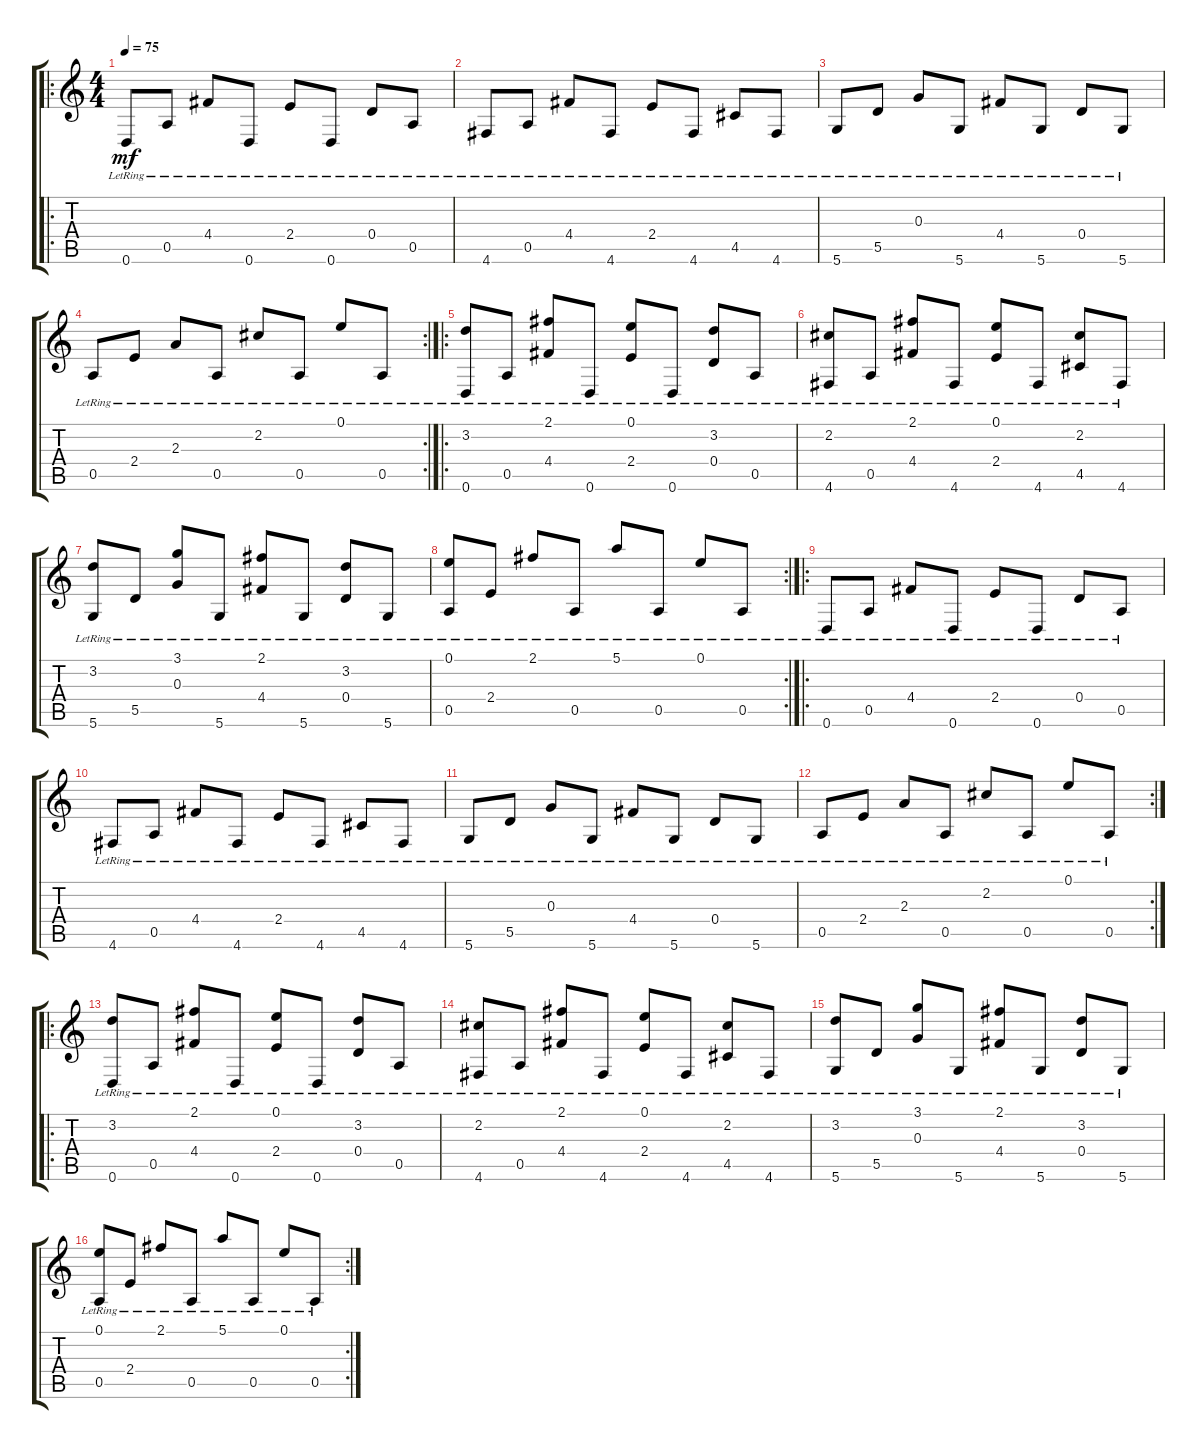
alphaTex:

\track "" {instrument electricguitarjazz}
\staff {score tabs}
\tuning (E4 B3 G3 D3 A2 D2) {hide}
\ro
\ts (4 4)
\tempo 75
\clef g2
\ks c
0.6{lr}.8{dy mf instrument electricguitarjazz} 0.5{lr}.8 4.4{lr}.8 0.6{lr}.8 2.4{lr}.8 0.6{lr}.8 0.4{lr}.8 0.5{lr}.8 |
4.6{lr}.8 0.5{lr}.8 4.4{lr}.8 4.6{lr}.8 2.4{lr}.8 4.6{lr}.8 4.5{lr}.8 4.6{lr}.8 |
5.6{lr}.8 5.5{lr}.8 0.3{lr}.8 5.6{lr}.8 4.4{lr}.8 5.6{lr}.8 0.4{lr}.8 5.6{lr}.8 |
\rc 2
0.5{lr}.8 2.4{lr}.8 2.3{lr}.8 0.5{lr}.8 2.2{lr}.8 0.5{lr}.8 0.1{lr}.8 0.5{lr}.8 |
\ro
(3.2{lr} 0.6{lr}).8 0.5{lr}.8 (2.1{lr} 4.4{lr}).8 0.6{lr}.8 (0.1{lr} 2.4{lr}).8 0.6{lr}.8 (3.2{lr} 0.4{lr}).8 0.5{lr}.8 |
(2.2{lr} 4.6{lr}).8 0.5{lr}.8 (2.1{lr} 4.4{lr}).8 4.6{lr}.8 (0.1{lr} 2.4{lr}).8 4.6{lr}.8 (2.2{lr} 4.5{lr}).8 4.6{lr}.8 |
(3.2{lr} 5.6{lr}).8 5.5{lr}.8 (3.1{lr} 0.3{lr}).8 5.6{lr}.8 (2.1{lr} 4.4{lr}).8 5.6{lr}.8 (3.2{lr} 0.4{lr}).8 5.6{lr}.8 |
\rc 2
(0.1{lr} 0.5{lr}).8 2.4{lr}.8 2.1{lr}.8 0.5{lr}.8 5.1{lr}.8 0.5{lr}.8 0.1{lr}.8 0.5{lr}.8 |
\ro
0.6{lr}.8 0.5{lr}.8 4.4{lr}.8 0.6{lr}.8 2.4{lr}.8 0.6{lr}.8 0.4{lr}.8 0.5{lr}.8 |
4.6{lr}.8 0.5{lr}.8 4.4{lr}.8 4.6{lr}.8 2.4{lr}.8 4.6{lr}.8 4.5{lr}.8 4.6{lr}.8 |
5.6{lr}.8 5.5{lr}.8 0.3{lr}.8 5.6{lr}.8 4.4{lr}.8 5.6{lr}.8 0.4{lr}.8 5.6{lr}.8 |
\rc 2
0.5{lr}.8 2.4{lr}.8 2.3{lr}.8 0.5{lr}.8 2.2{lr}.8 0.5{lr}.8 0.1{lr}.8 0.5{lr}.8 |
\ro
(3.2{lr} 0.6{lr}).8 0.5{lr}.8 (2.1{lr} 4.4{lr}).8 0.6{lr}.8 (0.1{lr} 2.4{lr}).8 0.6{lr}.8 (3.2{lr} 0.4{lr}).8 0.5{lr}.8 |
(2.2{lr} 4.6{lr}).8 0.5{lr}.8 (2.1{lr} 4.4{lr}).8 4.6{lr}.8 (0.1{lr} 2.4{lr}).8 4.6{lr}.8 (2.2{lr} 4.5{lr}).8 4.6{lr}.8 |
(3.2{lr} 5.6{lr}).8 5.5{lr}.8 (3.1{lr} 0.3{lr}).8 5.6{lr}.8 (2.1{lr} 4.4{lr}).8 5.6{lr}.8 (3.2{lr} 0.4{lr}).8 5.6{lr}.8 |
\rc 2
(0.1{lr} 0.5{lr}).8 2.4{lr}.8 2.1{lr}.8 0.5{lr}.8 5.1{lr}.8 0.5{lr}.8 0.1{lr}.8 0.5{lr}.8
